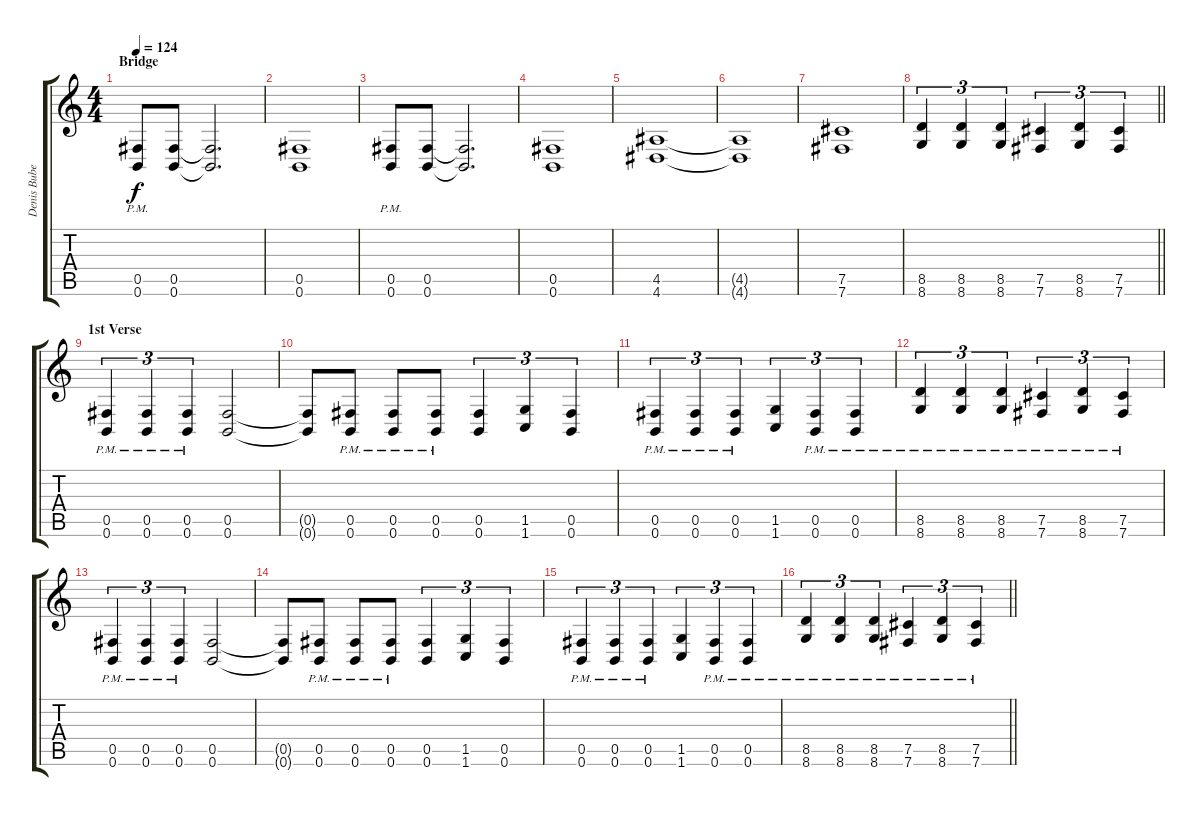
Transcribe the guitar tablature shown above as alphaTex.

\track ("Denis Bubel " "Denis Bube") {instrument distortionguitar}
\staff {score tabs}
\tuning (Db4 Ab3 E3 B2 Gb2 B1) {hide}
\ts (4 4)
\section ("" "Bridge")
\tempo 124
\clef g2
\ks c
(0.5{pm} 0.6{pm}).8{dy f} (0.5 0.6).8 (0.5{t} 0.6{t}).2{d} |
(0.5 0.6).1 |
(0.5{pm} 0.6{pm}).8 (0.5 0.6).8 (0.5{t} 0.6{t}).2{d} |
(0.5 0.6).1 |
(4.5 4.6).1 |
(4.5{t} 4.6{t}).1 |
(7.5 7.6).1 |
\barLineRight lightlight
(8.5 8.6).4{tu (3 2)} (8.5 8.6).4{tu (3 2)} (8.5 8.6).4{tu (3 2)} (7.5 7.6).4{tu (3 2)} (8.5 8.6).4{tu (3 2)} (7.5 7.6).4{tu (3 2)} |
\section ("" "1st Verse")
(0.5{pm} 0.6{pm}).4{tu (3 2)} (0.5{pm} 0.6{pm}).4{tu (3 2)} (0.5{pm} 0.6{pm}).4{tu (3 2)} (0.5 0.6).2 |
(0.5{t} 0.6{t}).8 (0.5{pm} 0.6{pm}).8 (0.5{pm} 0.6{pm}).8 (0.5{pm} 0.6{pm}).8 (0.5 0.6).4{tu (3 2)} (1.5 1.6).4{tu (3 2)} (0.5 0.6).4{tu (3 2)} |
(0.5{pm} 0.6{pm}).4{tu (3 2)} (0.5{pm} 0.6{pm}).4{tu (3 2)} (0.5{pm} 0.6{pm}).4{tu (3 2)} (1.5 1.6).4{tu (3 2)} (0.5{pm} 0.6{pm}).4{tu (3 2)} (0.5{pm} 0.6{pm}).4{tu (3 2)} |
(8.5{pm} 8.6{pm}).4{tu (3 2)} (8.5{pm} 8.6{pm}).4{tu (3 2)} (8.5{pm} 8.6{pm}).4{tu (3 2)} (7.5{pm} 7.6{pm}).4{tu (3 2)} (8.5{pm} 8.6{pm}).4{tu (3 2)} (7.5{pm} 7.6{pm}).4{tu (3 2)} |
(0.5{pm} 0.6{pm}).4{tu (3 2)} (0.5{pm} 0.6{pm}).4{tu (3 2)} (0.5{pm} 0.6{pm}).4{tu (3 2)} (0.5 0.6).2 |
(0.5{t} 0.6{t}).8 (0.5{pm} 0.6{pm}).8 (0.5{pm} 0.6{pm}).8 (0.5{pm} 0.6{pm}).8 (0.5 0.6).4{tu (3 2)} (1.5 1.6).4{tu (3 2)} (0.5 0.6).4{tu (3 2)} |
(0.5{pm} 0.6{pm}).4{tu (3 2)} (0.5{pm} 0.6{pm}).4{tu (3 2)} (0.5{pm} 0.6{pm}).4{tu (3 2)} (1.5 1.6).4{tu (3 2)} (0.5{pm} 0.6{pm}).4{tu (3 2)} (0.5{pm} 0.6{pm}).4{tu (3 2)} |
\barLineRight lightlight
(8.5{pm} 8.6{pm}).4{tu (3 2)} (8.5{pm} 8.6{pm}).4{tu (3 2)} (8.5{pm} 8.6{pm}).4{tu (3 2)} (7.5{pm} 7.6{pm}).4{tu (3 2)} (8.5{pm} 8.6{pm}).4{tu (3 2)} (7.5{pm} 7.6{pm}).4{tu (3 2)}
